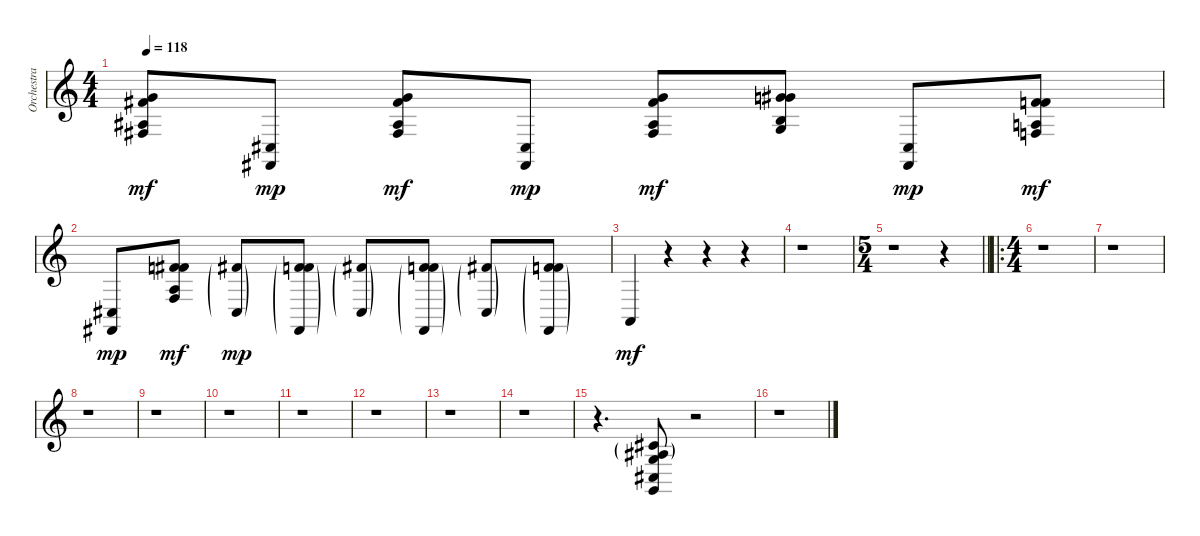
\track ("Orchestra Hits" "Orchestra ") {instrument orchestrahit}
\staff {score}
\tuning (E4 B3 G3 D3 A2 E2) {hide}
\ts (4 4)
\tempo 118
\clef g2
\ks c
(3.1 7.2 3.3 4.4).8{dy mf} (4.5 2.6).8{dy mp} (3.1 7.2 3.3 4.4).8{dy mf} (4.5 2.6).8{dy mp} (3.1 7.2 3.3 4.4).8{dy mf} (4.1 8.2 4.3 5.4).8 (4.5 2.6).8{dy mp} (2.1 6.2 2.3 3.4).8{dy mf} |
(4.5 2.6).8{dy mp} (2.1 6.2 2.3 3.4).8{dy mf} (2.1{g} 4.5{g}).8{dy mp} (2.1{g} 6.2{g} 2.6{g}).8 (2.1{g} 4.5{g}).8 (2.1{g} 6.2{g} 2.6{g}).8 (2.1{g} 4.5{g}).8 (2.1{g} 6.2{g} 2.6{g}).8 |
0.5.4{dy mf} r.4 r.4 r.4 |
r.1 |
\ts (5 4)
\barLineRight lightlight
r.1 r.4 |
\ro
\ts (4 4)
r.1 |
r.1 |
r.1 |
r.1 |
r.1 |
r.1 |
r.1 |
r.1 |
r.1 |
r.4{d} (2.2{g} 3.3{g} 5.4 4.5 3.6).8 r.2 |
r.1
